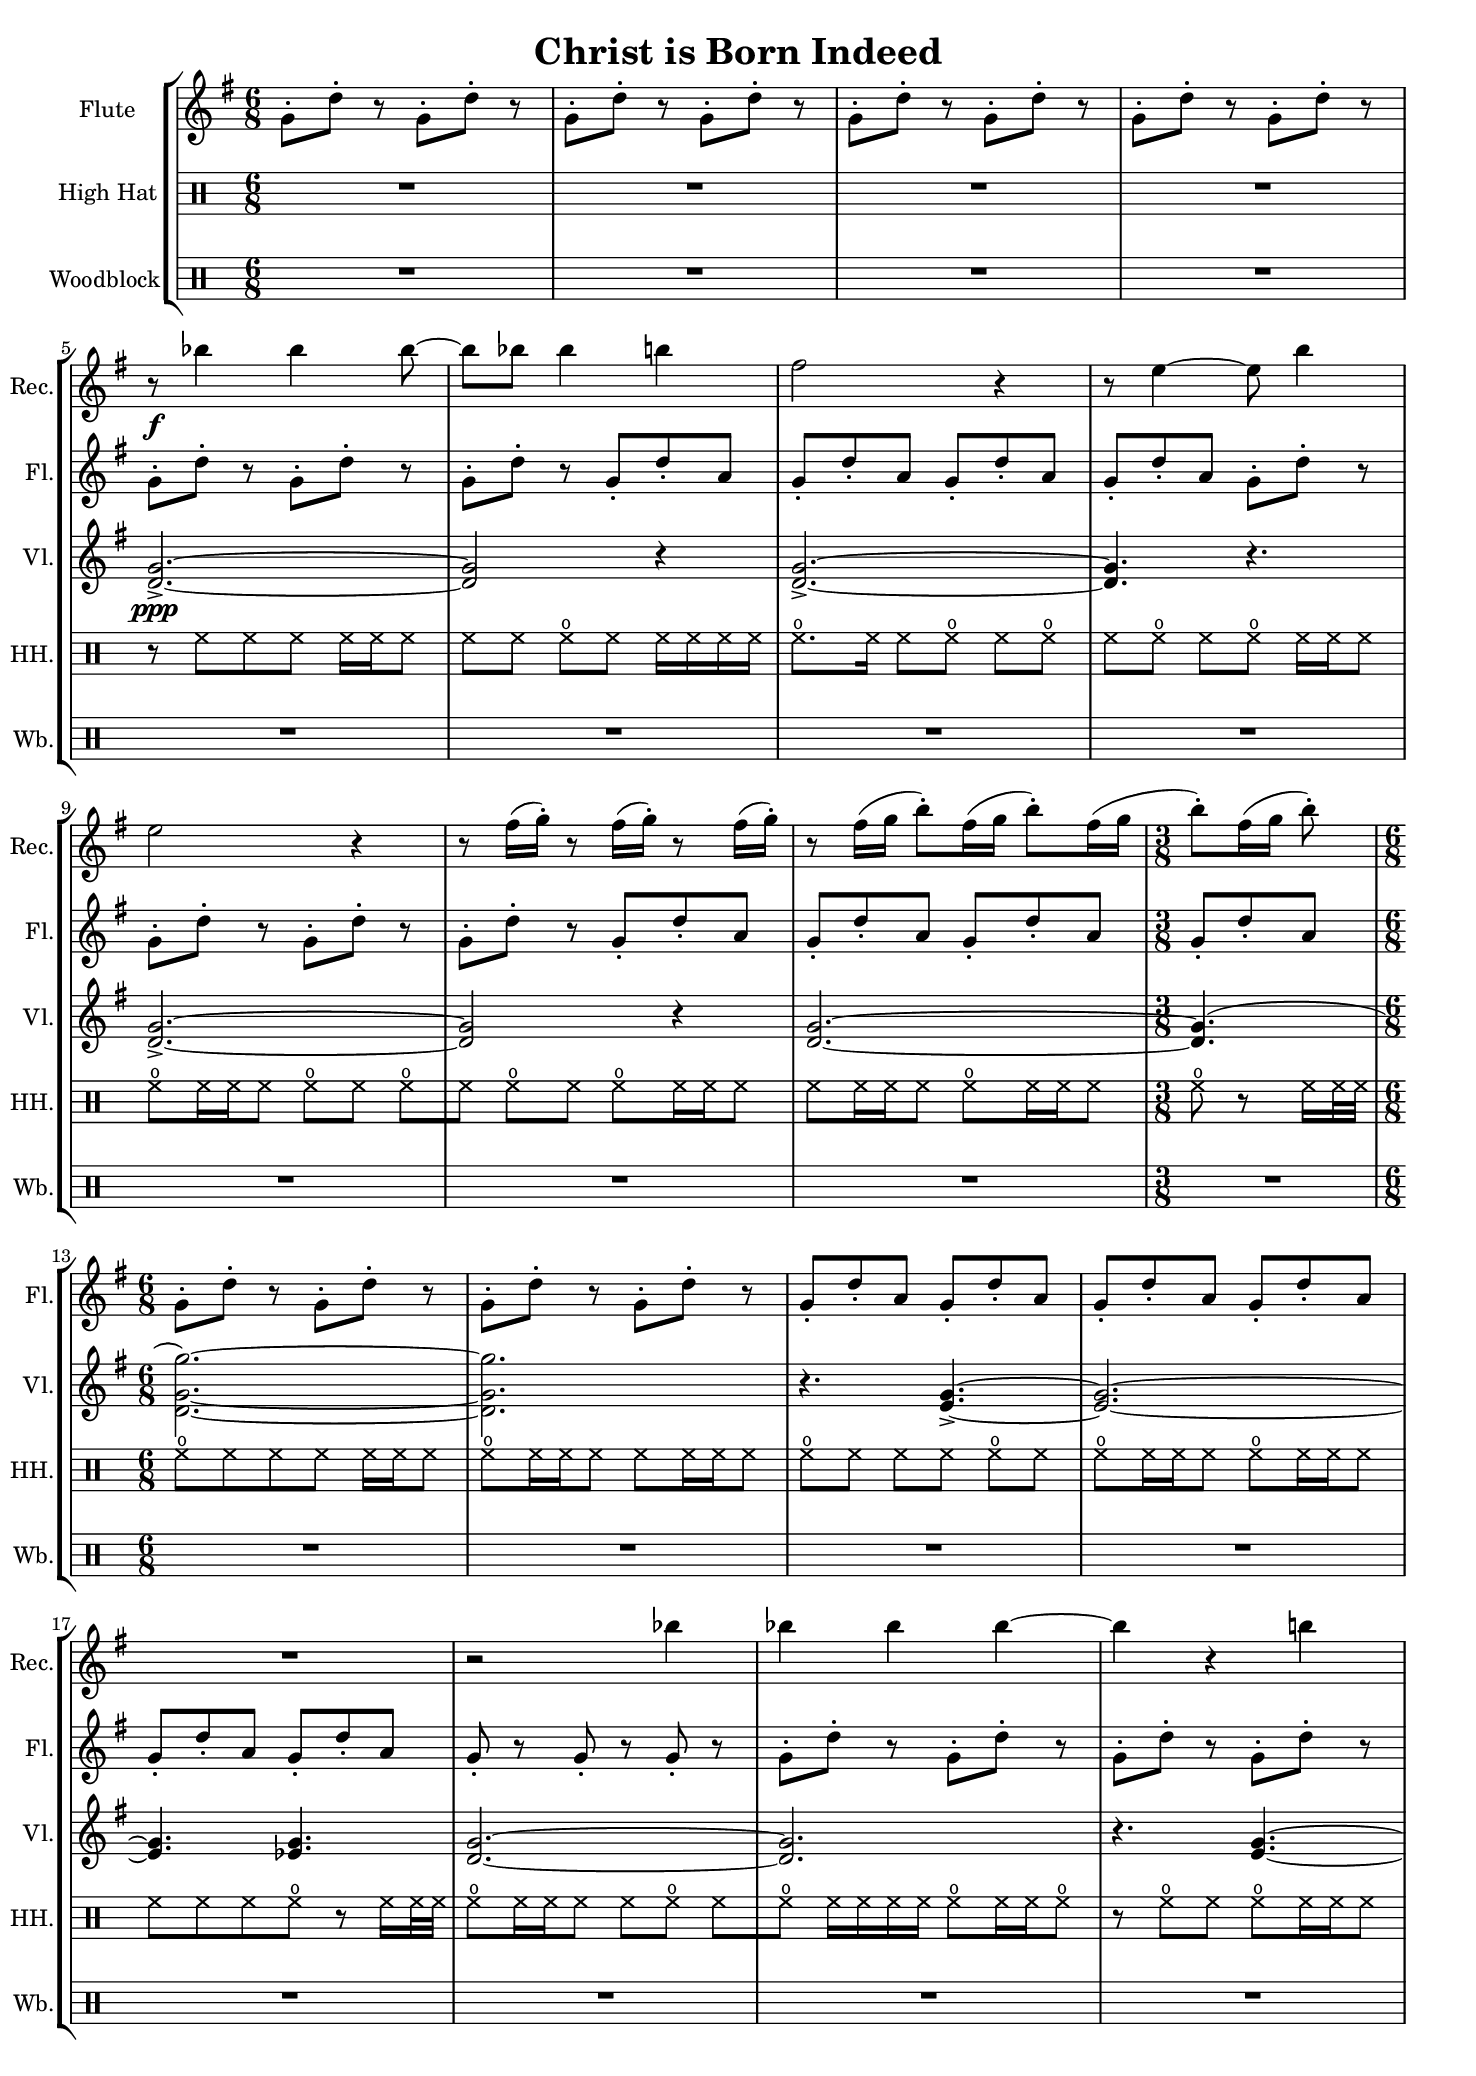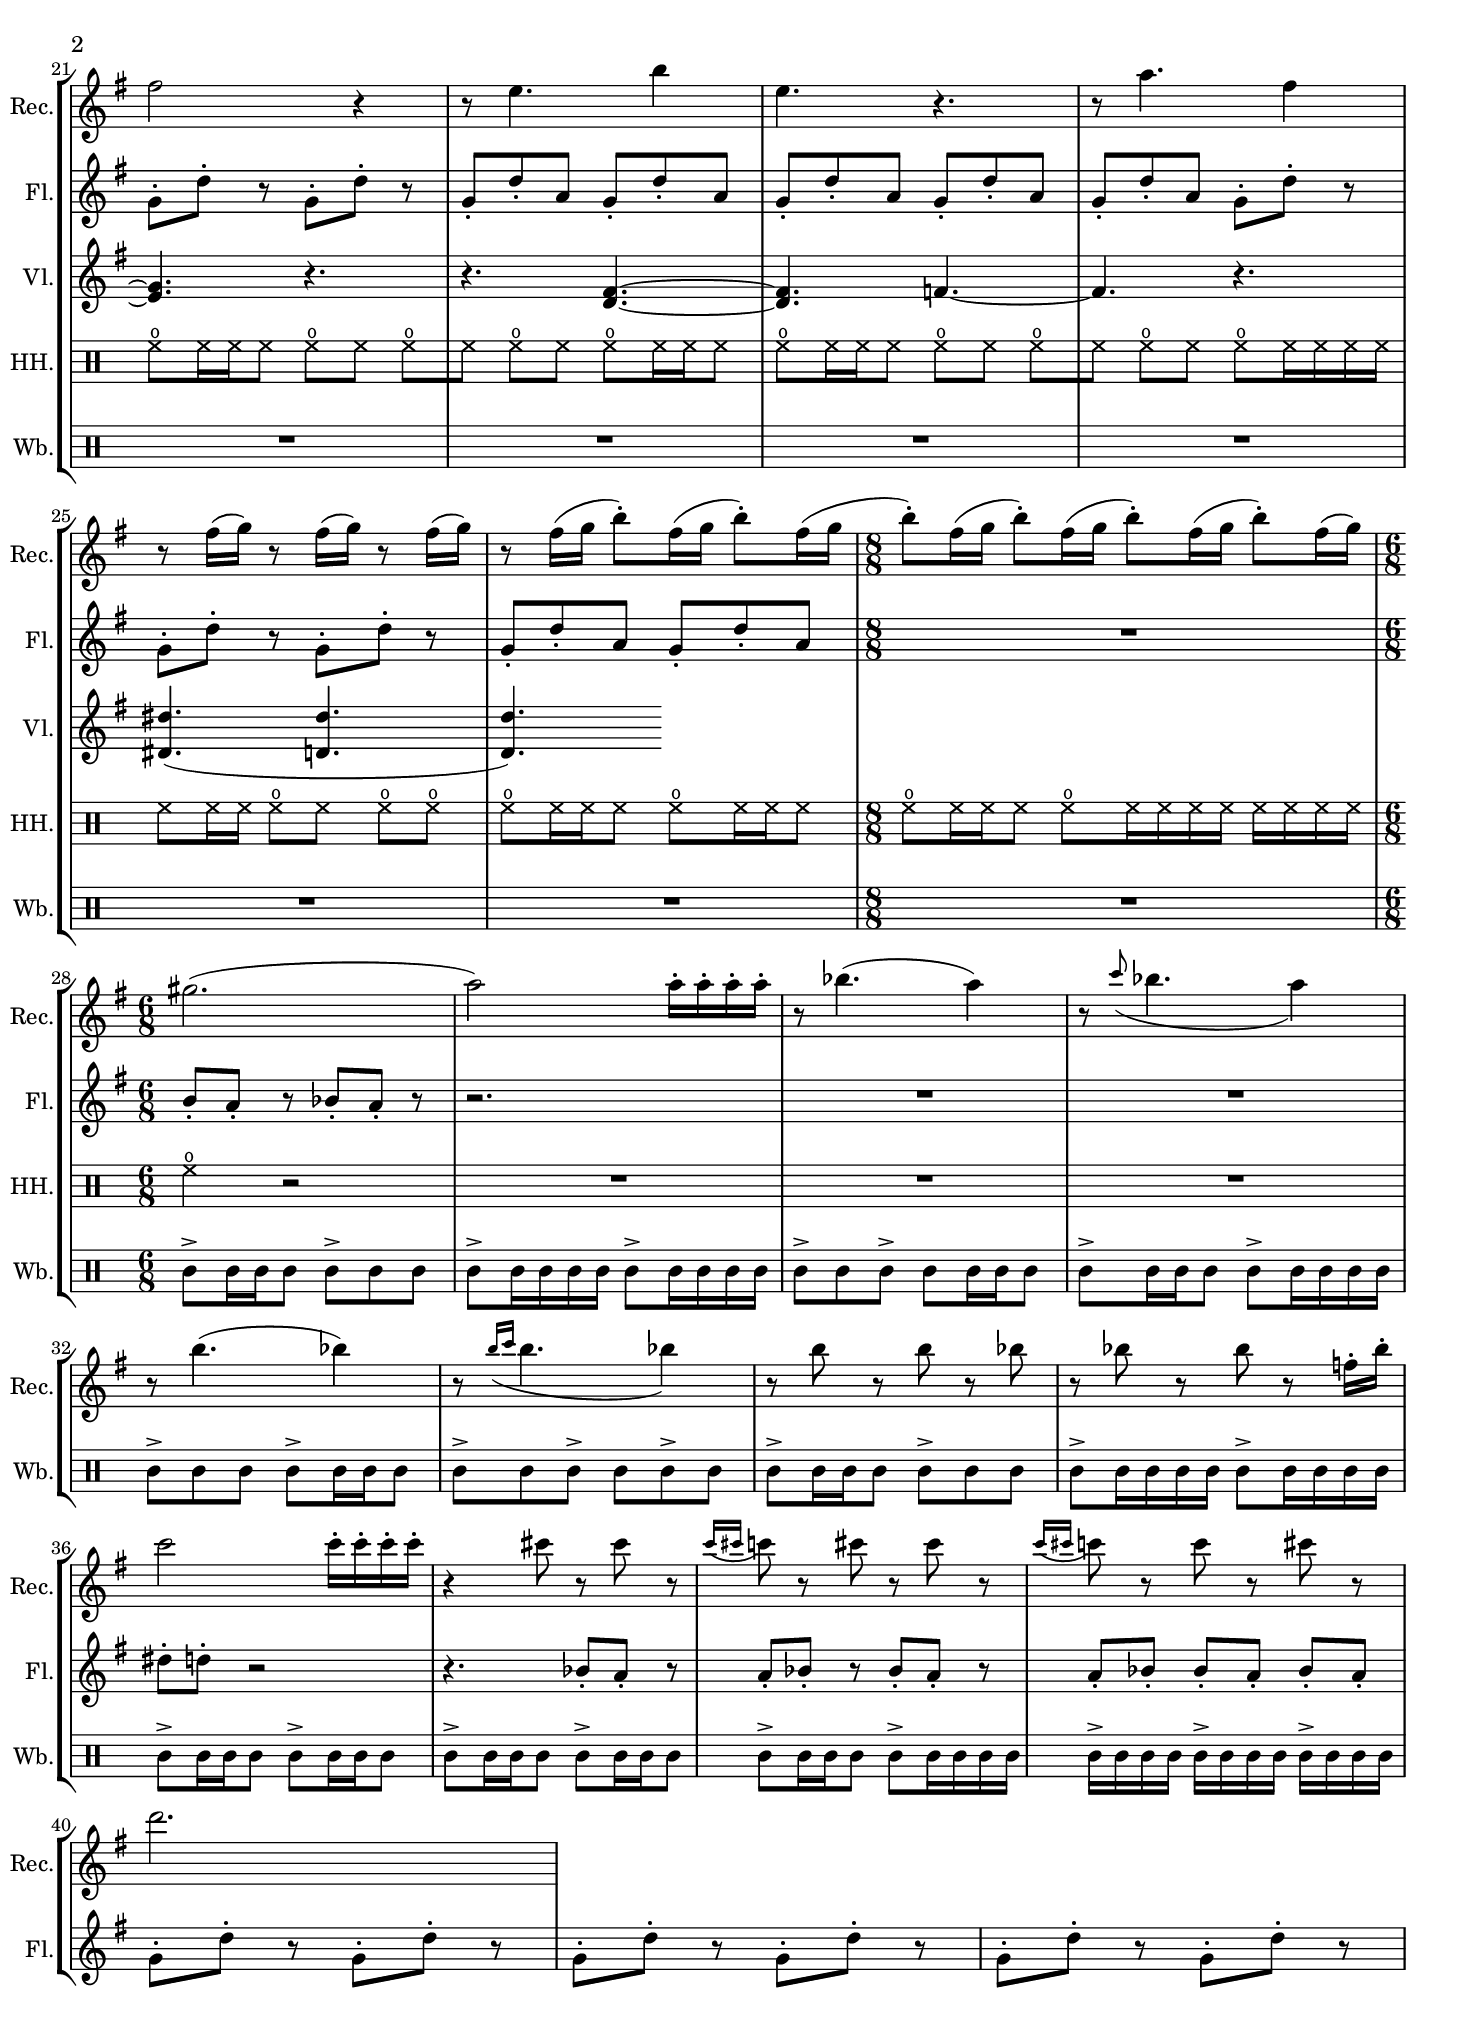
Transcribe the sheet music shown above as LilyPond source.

\version "2.20.0"  % necessary for upgrading to future LilyPond versions.

#(set-default-paper-size "b4")

\header{
  title = "Christ is Born Indeed"
}

\score {
  \layout {
    \context {
      \RemoveEmptyStaffContext
      \override VerticalAxisGroup.remove-first = ##t
    }
  }

  \midi {
    \tempo 4 = 128
  }

  \new StaffGroup <<
    \new Staff \with {
      instrumentName = "Recorder"
      shortInstrumentName = "Rec."
      midiInstrument = #"recorder"
    } \relative c''' {
      \key g \major
      \clef treble
      \time 6/8
      \repeat unfold 4 { R2. }
      \break
      % 5
      r8\f bes4 bes bes8~
      bes8 bes8 bes4 b4
      fis2 r4
      r8 e4~ e8 b'4
      \break
      
      % 9
      e,2 r4
      \repeat unfold 3 { r8 fis16( g-.) }
      r8 fis16([ g] b8-.[) fis16( g] b8-.[) fis16( g]
      \time 3/8
      b8-.)[ fis16( g] b8-.)
      \break
      
      % 13
      \time 6/8
      \repeat unfold 5 { R2. }
      % 18
      r2 bes4
      % 19
      bes4 bes bes~
      % 20
      bes4 r b
      % 21
      fis2 r4
      % 22
      r8 e4. b'4
      % 23
      e,4. r4.
      % 24
      r8 a4. fis4
      \break

      % 25
      \repeat unfold 3 { r8 fis16([ g]) }
      % 26
      r8 fis16([ g] b8-.[) fis16( g] b8-.[) fis16( g]
      % 27
      \time 8/8
      b8-.[) fis16( g] b8-.[) fis16( g] b8-.[) fis16( g] b8-.[) fis16( g])
      \break

      % 28
      \time 6/8
      gis2.(
      % 29
      a2) a16-. a-. a-. a-.
      % 30
      r8 bes4.( a4)
      % 31
      r8 \grace c8( bes4. a4)
      \break
      
      % 32
      r8 b4.( bes4)
      % 33
      r8 \grace { b16( c } b4. bes4)
      % 34
      r8 b r b8 r bes
      % 35
      r bes r bes r f16-. bes-.
      \break

      % 36
      c2 c16-. c-. c-. c-.
      % 37
      r4 cis8 r cis r
      % 38
      \grace { c16( cis } c8) r cis8 r cis r
      % 39
      \grace { c16( cis } c8) r c r cis r
      \break
      
      % 40
      d2.
    } 
    % End Recorder

    \new Staff \with {
      instrumentName = "Flute"
      shortInstrumentName = "Fl."
      midiInstrument = #"flute"
    } \relative c'' {
      \key g \major
      \clef treble
      \time 6/8
      \repeat unfold 11 { g8-.[ d'-.] r }
      \repeat unfold 4 { g,-. d'-. a }
      % 9
      \repeat unfold 4 { g-.[ d'-.] r }
      \repeat unfold 4 { g,-. d'-. a }
      % 13
      \repeat unfold 4 { g-.[ d'-.] r }
      \repeat unfold 6 { g,-. d'-. a }
      g8-. r g-. r g-. r
      \repeat unfold 6 { g-.[ d'-.] r }
      \repeat unfold 5 { g,-. d'-. a }
      \repeat unfold 3 { g-.[ d'-.] r }
      % 26
      \repeat unfold 2 { g,-.[ d'-. a] }
      % 27
      R1 * 8/8
      \break

      % 28
      b8-. a-. r bes-. a-. r
      % 29
      r2.
      % 30
      R1 * 6/8 * 6
      \break
      
      % 36
      dis8-.[ d-.] r2
      % 37
      r4. bes8-.[ a-.] r
      % 38
      a8-.[ bes-.] r bes-.[ a-.] r
      % 39
      a8-.[ bes-.] bes8-.[ a-.] bes8-.[ a-.]
      \repeat unfold 6 { g8-.[ d'-.] r }
    }
    % End Flute

    \new Staff \with {
      instrumentName = "Violin"
      shortInstrumentName = "Vl."
      midiInstrument = #"violin"
    } \relative c'' {
      \key g \major
      \repeat unfold 4 { R2. }
      % 5
      <g d>2.->\ppp~
      <g d>2 r4
      <g d>2.->~
      <g d>4. r4.
      % 9
      <g d>2.->~
      <g d>2 r4
      <g d>2.~
      <g d>4.(
      % 13
      <g d g'>2.)~
      <g d g'>2.
      % 15
      r4.
      <g e>->~
      <g e>2.~
      \break

      % 17
      <g e>4. <g ees>4.
      % 18
      <g d>2.~
      % 19
      <g d>2.

      % 20
      r4. <g e>~
      % 21
      <g e>4. r4.
      % 22
      r4. <fis d>4.~
      % 23
      <fis d> <f>~
      % 24
      <f> r
      % 25
      <dis' dis,>( <dis d,>
      % 26
      <d d,>)
    }
    % End Violin

    \new DrumStaff \with {
      instrumentName = "High Hat"
      shortInstrumentName = "HH."
    } \drummode {
      \repeat unfold 4 { R2. }
      % 5
      r8 hihat8[ hh hh] hh16 hh hh8
      % 6
      hh8[ hh8] openhihat[ hh] hh16[ hh hh hh]
      % 7
      openhihat8.[ hh16] hh8[ openhihat]
      \repeat unfold 3 { hh[ openhihat] }
      hh16 hh hh8
      % 9
      openhihat8[ hh16 hh hh8] openhihat[ hh] openhihat[
      % 10
      hh8] openhihat[ hh8] openhihat[ hh16 hh hh8]
      % 11
      hh[ hh16 hh hh8] openhihat[ hh16 hh16 hh8]
      % 12
      openhihat r8 hh16 hh32 hh
      % 13
      openhihat8[ hh8 hh hh ] hh16 hh hh8
      % 14
      openhihat8[ hh16 hh hh8] hh[ hh16 hh hh8]
      % 15
      openhihat[ hh] hh[ hh] openhihat[ hh]
      % 16
      openhihat[ hh16 hh hh8] openhihat8[ hh16 hh hh8]
      % 17
      hh[ hh hh openhihat] r8 hh16 hh32 hh
      % 18
      openhihat8[ hh16 hh hh8] hh[ openhihat] hh[ openhihat]
      % 19
      hh16[ hh hh hh] openhihat8[ hh16 hh openhihat8]
      % 20
      r8 openhihat[ hh] openhihat[ hh16 hh hh8]
      % 21
      openhihat8[ hh16 hh hh8] openhihat[ hh] openhihat[
      % 22
      hh] openhihat[ hh] openhihat[ hh16 hh hh8]
      % 23
      openhihat8[ hh16 hh hh8] openhihat[ hh] openhihat[
      % 24
      hh] openhihat[ hh] openhihat[ hh16 hh16 hh16 hh16]
      % 25
      hh8[ hh16 hh] openhihat8[ hh] openhihat openhihat
      % 26
      openhihat[ hh16 hh hh8] openhihat[ hh16 hh hh8]
      % 27
      openhihat[ hh16 hh hh8] openhihat[ hh16 hh hh hh] hh[ hh hh hh]
      \break

      % 28
      openhihat4 r2
      % 29
      R1 * 6/8 * 3
    }
    % End Hi Hat
    
    \new DrumStaff \with {
      instrumentName = "Woodblock"
      shortInstrumentName = "Wb."
    } \drummode {
      R1 * 6/8 * 11
      % 12
      R1 * 3/8
      % 13
      R1 * 6/8 * 14
      % 27
      R1 * 8/8
      % 28
      wbl8->[ wbl16 wbl wbl8] wbl-> wbl wbl
      % 29
      wbl->[ wbl16 wbl wbl wbl] wbl8-> wbl16 wbl wbl wbl
      % 30
      wbl8->[ wbl wbl->] wbl[ wbl16 wbl16 wbl8]
      % 31
      wbl->[ wbl16 wbl wbl8] wbl->[ wbl16 wbl wbl wbl]
      \break

      % 32
      wbl8->[ wbl wbl] wbl->[ wbl16 wbl wbl8]
      % 33
      wbl8->[ wbl wbl->] wbl[ wbl-> wbl]
      % 34
      wbl8->[ wbl16 wbl wbl8] wbl->[ wbl wbl]
      % 35
      wbl8->[ wbl16 wbl wbl wbl] wbl8->[ wbl16 wbl wbl wbl]
      \break

      % 36
      \repeat unfold 5 { wbl8->[ wbl16 wbl wbl8] }
      wbl8->[ wbl16 wbl wbl wbl]
      % 39
      wbl16[-> wbl wbl wbl] wbl->[ wbl wbl wbl] wbl[-> wbl wbl wbl]
    }
    % End Toms
  >>
}